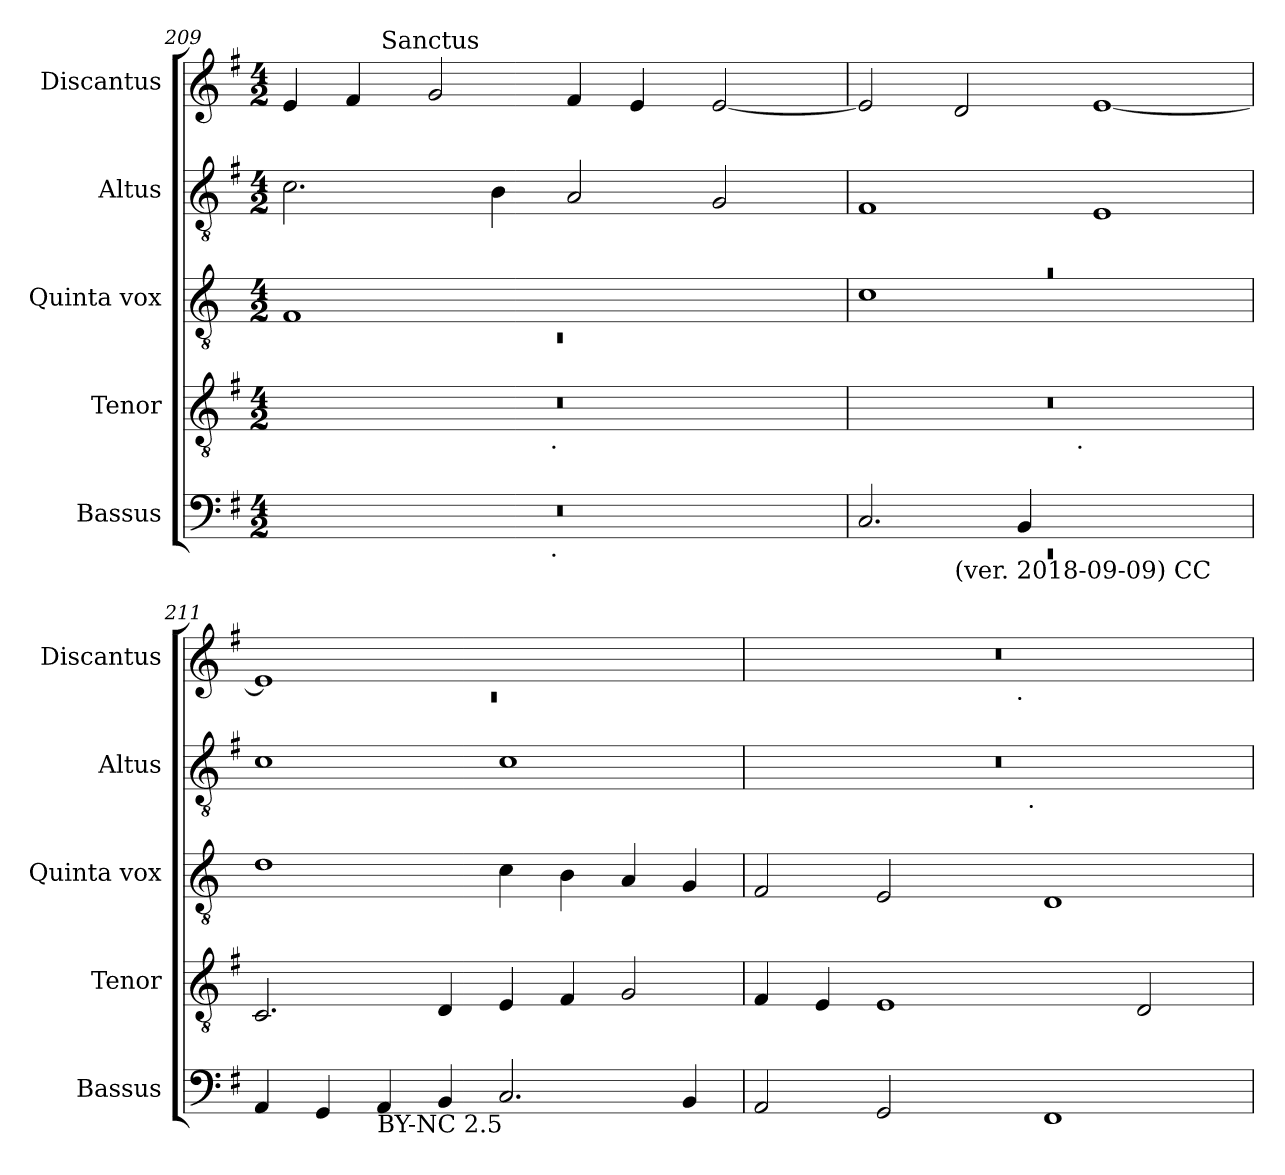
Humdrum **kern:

**kern	**kern	**kern	**kern	**kern
*part5	*part4	*part3	*part2	*part1
*staff5	*staff4	*staff3	*staff2	*staff1
*I"Bassus	*I"Tenor	*I"Quinta vox	*I"Altus	*I"Discantus
*I'Bassus	*I'Tenor	*I'Quinta vox	*I'Altus	*I'Discantus
*clefF4	*clefGv2	*clefGv2	*clefGv2	*clefG2
*ITrd-3c-5	*ITrd-3c-5	*	*ITrd-3c-5	*ITrd-3c-5
*k[]	*k[]	*k[]	*k[]	*k[]
*C:	*C:	*C:	*C:	*C:
*M4/2	*M4/2	*M4/2	*M4/2	*M4/2
=209	=209	=209	=209	=209
*	*	*^	*	*
!	!	!	!LO:N:vis=1	!	!
*^	*^	*	*	*	*^
0r	2ryy	0r	2ryy	1F	0rC	2.f\	4a/	4ryy
.	.	.	.	.	.	.	4b/	16.ryy
!	!	!	!	!	!	!	!	!LO:TX:a:t=Sanctus
.	.	.	.	.	.	.	.	1ryy
.	4...ryy	.	4...ryy	.	.	.	2cc/	.
.	.	.	.	.	.	4e\	.	.
!	!	!	!LO:TX:b:t=.	!	!	!	!	!
!	!LO:TX:b:t=.	!	!	!	!	!	!	!
.	1ryy	.	1ryy	.	.	.	.	.
.	.	.	.	1ryy	.	2d/	4b/	.
.	.	.	.	.	.	.	4a/	.
.	.	.	.	.	.	.	.	2ryy
.	.	.	.	.	.	2c/	[<2a/	.
.	.	.	.	.	.	.	.	8ryy
.	32ryy	.	32ryy	.	.	.	.	32ryy
=210	=210	=210	=210	=210	=210	=210	=210	=210
!	!LO:N:vis=1	!	!	!LO:N:vis=1	!	!	!	!
*^	*^	*	*	*	*	*	*v	*v
0ryy	0rEE	2.F/	2ryy	0r	2ryy	0ra	1c	1B	2a/]
!	!	!	!LO:TX:b:t=(ver. 2018-09-09) CC	!	!	!	!	!	!
.	.	.	1.ryy	.	4...ryy	.	.	.	2g/
.	.	4E/	.	.	.	.	.	.	.
!	!	!	!	!	!LO:TX:b:t=.	!	!	!	!
.	.	.	.	.	1ryy	.	.	.	.
.	.	1ryy	.	.	.	.	1ryy	1A	[<1a
.	.	.	.	.	32ryy	.	.	.	.
=211	=211	=211	=211	=211	=211	=211	=211	=211	=211
*	*	*	*	*	*	*	*	*	*^
!	!	!	!	!	!	!	!	!	!	!LO:N:vis=1
*v	*v	*v	*v	*	*	*v	*v	*	*	*
*	*v	*v	*	*	*	*
4D/	2.F/	1d	1f	1a]	0rc
4C/	.	.	.	.	.
!LO:TX:b:t=BY-NC 2.5	!	!	!	!	!
4D/	.	.	.	.	.
4E/	4G/	.	.	.	.
2.F/	4A/	4c\	1f	1ryy	.
.	4B/	4B\	.	.	.
.	2c/	4A/	.	.	.
4E/	.	4G/	.	.	.
=212	=212	=212	=212	=212	=212
*	*	*	*^	*	*
2D/	4B/	2F/	0r	2ryy	0r	2ryy
.	4A/	.	.	.	.	.
2C/	1A	2E/	.	4...ryy	.	4ryy
.	.	.	.	.	.	8ryy
.	.	.	.	.	.	16ryy
.	.	.	.	.	.	64ryy
!	!	!	!	!	!	!LO:TX:b:t=.
.	.	.	.	.	.	1ryy
!	!	!	!	!LO:TX:b:t=.	!	!
.	.	.	.	1ryy	.	.
1BB	.	1D	.	.	.	.
.	2G/	.	.	.	.	.
.	.	.	.	.	.	32.ryy
.	.	.	.	32ryy	.	.
*	*	*	*v	*v	*	*
*	*	*	*	*v	*v
=	=	=	=	=
*-	*-	*-	*-	*-
